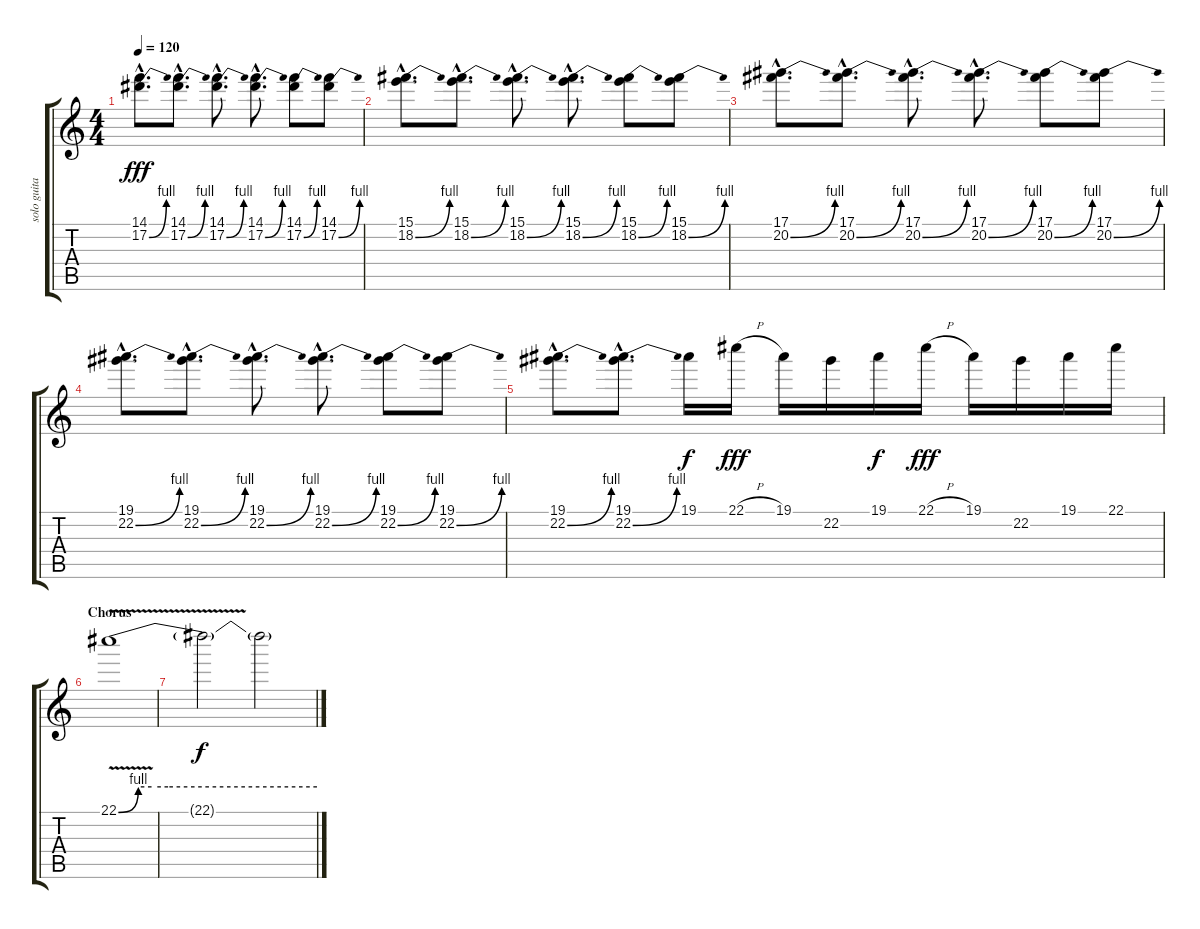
\track ("solo guitar" "solo guita") {instrument overdrivenguitar}
\staff {score tabs}
\tuning (Eb4 Bb3 Gb3 Db3 Ab2 Eb2) {hide}
\ts (4 4)
\tempo 120
\clef g2
\ks c
(14.1{hac} 17.2{be (bend 0 0 60 4) hac}).8{d dy fff} (14.1{hac} 17.2{be (bend 0 0 60 4) hac}).8{d} (14.1{hac} 17.2{be (bend 0 0 60 4) hac}).8{d} (14.1{hac} 17.2{be (bend 0 0 60 4) hac}).8{d} (14.1 17.2{be (bend 0 0 60 4)}).8 (14.1 17.2{be (bend 0 0 60 4)}).8 |
(15.1{hac} 18.2{be (bend 0 0 60 4) hac}).8{d} (15.1{hac} 18.2{be (bend 0 0 60 4) hac}).8{d} (15.1{hac} 18.2{be (bend 0 0 60 4) hac}).8{d} (15.1{hac} 18.2{be (bend 0 0 60 4) hac}).8{d} (15.1 18.2{be (bend 0 0 60 4)}).8 (15.1 18.2{be (bend 0 0 60 4)}).8 |
(17.1{hac} 20.2{be (bend 0 0 60 4) hac}).8{d} (17.1{hac} 20.2{be (bend 0 0 60 4) hac}).8{d} (17.1{hac} 20.2{be (bend 0 0 60 4) hac}).8{d} (17.1{hac} 20.2{be (bend 0 0 60 4) hac}).8{d} (17.1 20.2{be (bend 0 0 60 4)}).8 (17.1 20.2{be (bend 0 0 60 4)}).8 |
(19.1{hac} 22.2{be (bend 0 0 60 4) hac}).8{d} (19.1{hac} 22.2{be (bend 0 0 60 4) hac}).8{d} (19.1{hac} 22.2{be (bend 0 0 60 4) hac}).8{d} (19.1{hac} 22.2{be (bend 0 0 60 4) hac}).8{d} (19.1 22.2{be (bend 0 0 60 4)}).8 (19.1 22.2{be (bend 0 0 60 4)}).8 |
(19.1{hac} 22.2{be (bend 0 0 60 4) hac}).8{d} (19.1{hac} 22.2{be (bend 0 0 60 4) hac}).8{d} 19.1.16{dy f} 22.1{h}.16{dy fff} 19.1.16 22.2.16 19.1.16{dy f} 22.1{h}.16{dy fff} 19.1.16 22.2.16 19.1.16 22.1.16 |
\section ("" "Chorus")
22.1{be (custom 0 0 6 4 10 4 15 4 60 4) v}.1 |
22.1{t}.2{dy f volume 10} 22.1{t}.2{volume 8}
